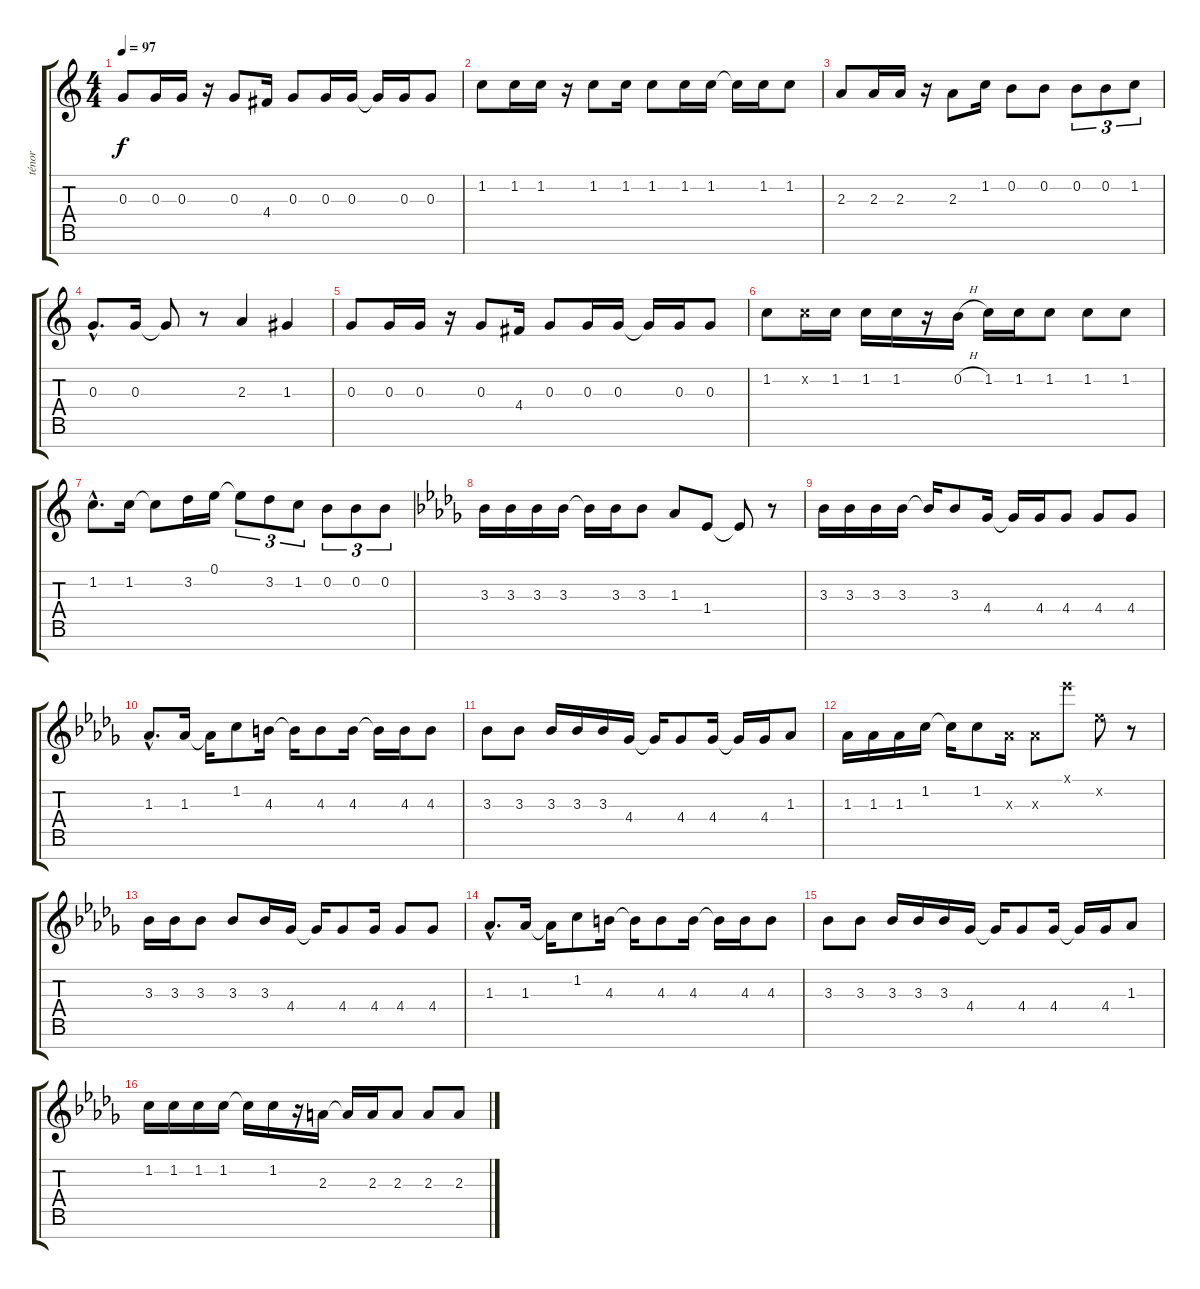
\track ("ténor" "ténor") {instrument acousticguitarnylon}
\staff {score tabs}
\tuning (E4 B3 G3 D3 A2 E2 B1) {hide}
\ts (4 4)
\tempo 97
\clef g2
\ks c
0.3.8{dy f} 0.3.16 0.3.16 r.16 0.3.8 4.4.16 0.3.8 0.3.16 0.3.16 0.3{t}.16 0.3.16 0.3.8 |
1.2.8 1.2.16 1.2.16 r.16 1.2.8 1.2.16 1.2.8 1.2.16 1.2.16 1.2{t}.16 1.2.16 1.2.8 |
2.3.8 2.3.16 2.3.16 r.16 2.3.8 1.2.16 0.2.8 0.2.8 0.2.8{tu (3 2)} 0.2.8{tu (3 2)} 1.2.8{tu (3 2)} |
0.3{hac}.8{d} 0.3.16 0.3{t}.8 r.8 2.3.4 1.3.4 |
0.3.8 0.3.16 0.3.16 r.16 0.3.8 4.4.16 0.3.8 0.3.16 0.3.16 0.3{t}.16 0.3.16 0.3.8 |
1.2.8 1.2{x}.16 1.2.16 1.2.16 1.2.16 r.16 0.2{h}.16 1.2.16 1.2.16 1.2.8 1.2.8 1.2.8 |
1.2{hac}.8{d} 1.2.16 1.2{t}.8 3.2.16 0.1.16 0.1{t}.8{tu (3 2)} 3.2.8{tu (3 2)} 1.2.8{tu (3 2)} 0.2.8{tu (3 2)} 0.2.8{tu (3 2)} 0.2.8{tu (3 2)} |
\ks db
3.3.16 3.3.16 3.3.16 3.3.16 3.3{t}.16 3.3.16 3.3.8 1.3.8 1.4.8 1.4{t}.8 r.8 |
3.3.16 3.3.16 3.3.16 3.3.16 3.3{t}.16 3.3.8 4.4.16 4.4{t}.16 4.4.16 4.4.8 4.4.8 4.4.8 |
1.3{hac}.8{d} 1.3.16 1.3{t}.16 1.2.8 4.3.16 4.3{t}.16 4.3.8 4.3.16 4.3{t}.16 4.3.16 4.3.8 |
3.3.8 3.3.8 3.3.16 3.3.16 3.3.16 4.4.16 4.4{t}.16 4.4.8 4.4.16 4.4{t}.16 4.4.16 1.3.8 |
1.3.16 1.3.16 1.3.16 1.2.16 1.2{t}.16 1.2.8 1.3{x}.16 1.3{x}.8 11.1{x}.8 4.2{x}.8 r.8 |
3.3.16 3.3.16 3.3.8 3.3.8 3.3.16 4.4.16 4.4{t}.16 4.4.8 4.4.16 4.4.8 4.4.8 |
1.3{hac}.8{d} 1.3.16 1.3{t}.16 1.2.8 4.3.16 4.3{t}.16 4.3.8 4.3.16 4.3{t}.16 4.3.16 4.3.8 |
3.3.8 3.3.8 3.3.16 3.3.16 3.3.16 4.4.16 4.4{t}.16 4.4.8 4.4.16 4.4{t}.16 4.4.16 1.3.8 |
1.2.16 1.2.16 1.2.16 1.2.16 1.2{t}.16 1.2.16 r.16 2.3.16 2.3{t}.16 2.3.16 2.3.8 2.3.8 2.3.8
